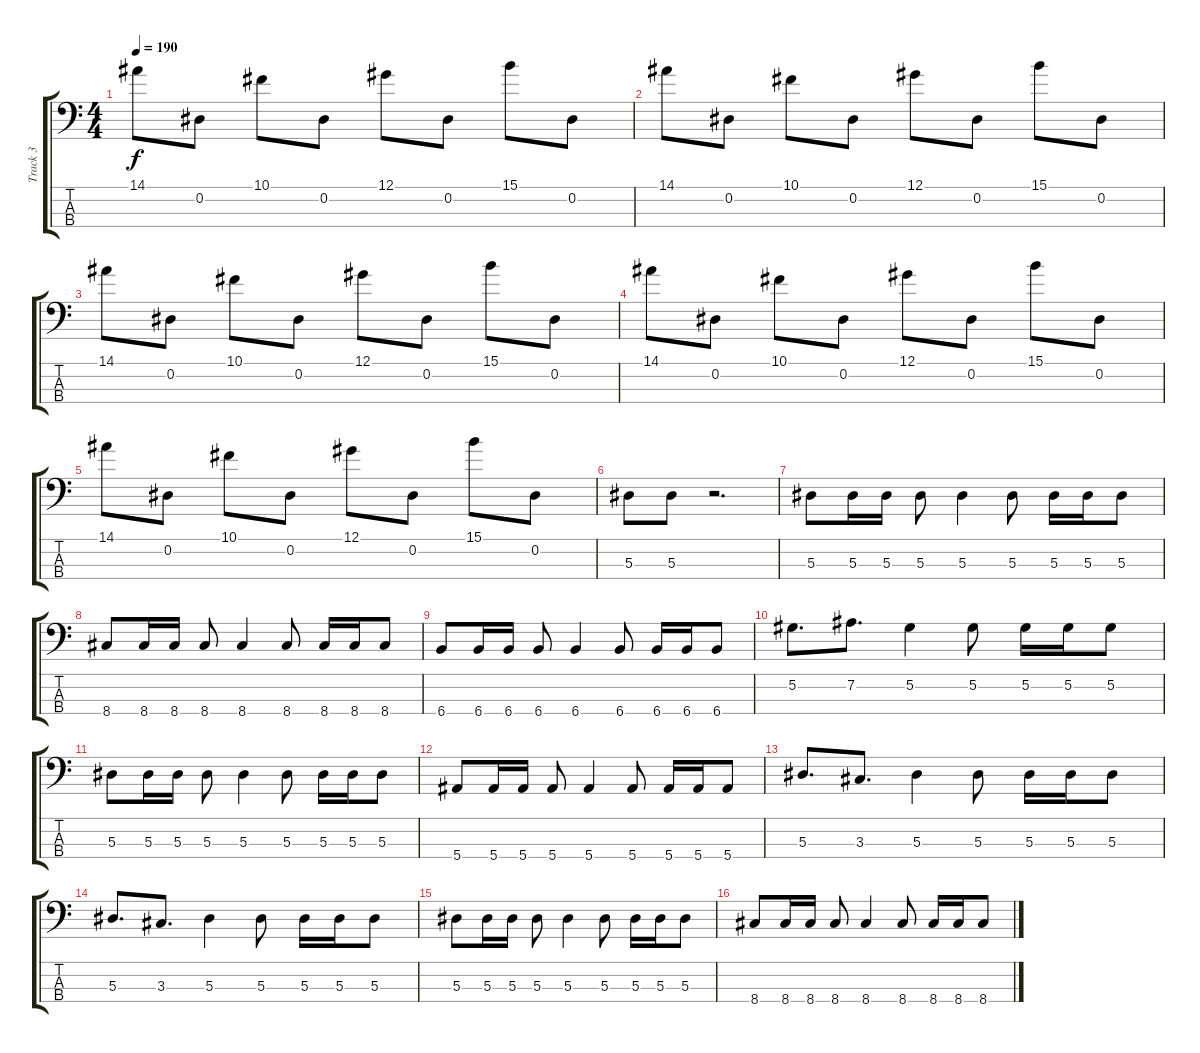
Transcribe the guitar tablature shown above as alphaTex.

\track ("Track 3" "Track 3") {instrument electricbassfinger}
\staff {score tabs}
\tuning (Ab2 Eb2 Bb1 F1) {hide}
\ts (4 4)
\tempo 190
\clef f4
\ks c
14.1.8{dy f} 0.2.8 10.1.8 0.2.8 12.1.8 0.2.8 15.1.8 0.2.8 |
14.1.8 0.2.8 10.1.8 0.2.8 12.1.8 0.2.8 15.1.8 0.2.8 |
14.1.8 0.2.8 10.1.8 0.2.8 12.1.8 0.2.8 15.1.8 0.2.8 |
14.1.8 0.2.8 10.1.8 0.2.8 12.1.8 0.2.8 15.1.8 0.2.8 |
14.1.8 0.2.8 10.1.8 0.2.8 12.1.8 0.2.8 15.1.8 0.2.8 |
5.3.8 5.3.8 r.2{d} |
5.3.8 5.3.16 5.3.16 5.3.8 5.3.4 5.3.8 5.3.16 5.3.16 5.3.8 |
8.4.8 8.4.16 8.4.16 8.4.8 8.4.4 8.4.8 8.4.16 8.4.16 8.4.8 |
6.4.8 6.4.16 6.4.16 6.4.8 6.4.4 6.4.8 6.4.16 6.4.16 6.4.8 |
5.2.8{d} 7.2.8{d} 5.2.4 5.2.8 5.2.16 5.2.16 5.2.8 |
5.3.8 5.3.16 5.3.16 5.3.8 5.3.4 5.3.8 5.3.16 5.3.16 5.3.8 |
5.4.8 5.4.16 5.4.16 5.4.8 5.4.4 5.4.8 5.4.16 5.4.16 5.4.8 |
5.3.8{d} 3.3.8{d} 5.3.4 5.3.8 5.3.16 5.3.16 5.3.8 |
5.3.8{d} 3.3.8{d} 5.3.4 5.3.8 5.3.16 5.3.16 5.3.8 |
5.3.8 5.3.16 5.3.16 5.3.8 5.3.4 5.3.8 5.3.16 5.3.16 5.3.8 |
8.4.8 8.4.16 8.4.16 8.4.8 8.4.4 8.4.8 8.4.16 8.4.16 8.4.8
